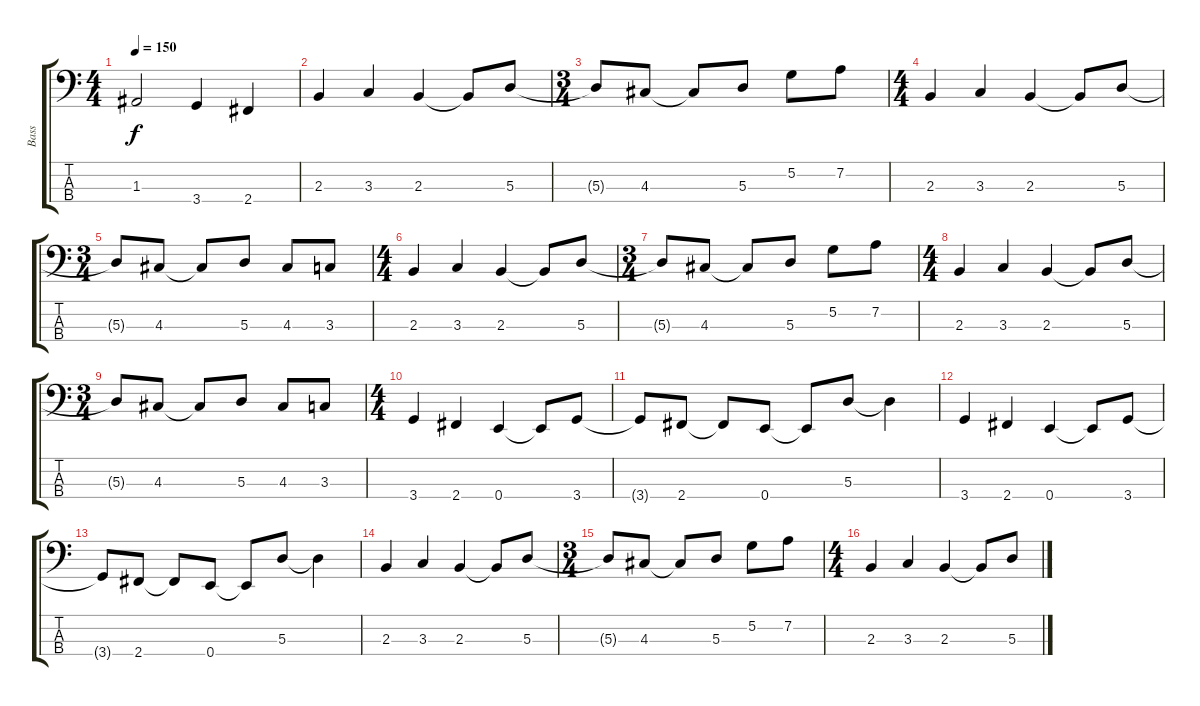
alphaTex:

\track ("Bass" "Bass") {instrument electricbassfinger}
\staff {score tabs}
\tuning (G2 D2 A1 E1) {hide}
\ts (4 4)
\tempo 150
\clef f4
\ks c
1.3{t}.2{dy f} 3.4.4 2.4.4 |
2.3.4 3.3.4 2.3.4 2.3{t}.8 5.3.8 |
\ts (3 4)
5.3{t}.8 4.3.8 4.3{t}.8 5.3.8 5.2.8 7.2.8 |
\ts (4 4)
2.3.4 3.3.4 2.3.4 2.3{t}.8 5.3.8 |
\ts (3 4)
5.3{t}.8 4.3.8 4.3{t}.8 5.3.8 4.3.8 3.3.8 |
\ts (4 4)
2.3.4 3.3.4 2.3.4 2.3{t}.8 5.3.8 |
\ts (3 4)
5.3{t}.8 4.3.8 4.3{t}.8 5.3.8 5.2.8 7.2.8 |
\ts (4 4)
2.3.4 3.3.4 2.3.4 2.3{t}.8 5.3.8 |
\ts (3 4)
5.3{t}.8 4.3.8 4.3{t}.8 5.3.8 4.3.8 3.3.8 |
\ts (4 4)
3.4.4 2.4.4 0.4.4 0.4{t}.8 3.4.8 |
3.4{t}.8 2.4.8 2.4{t}.8 0.4.8 0.4{t}.8 5.3.8 5.3{t}.4 |
3.4.4 2.4.4 0.4.4 0.4{t}.8 3.4.8 |
3.4{t}.8 2.4.8 2.4{t}.8 0.4.8 0.4{t}.8 5.3.8 5.3{t}.4 |
2.3.4 3.3.4 2.3.4 2.3{t}.8 5.3.8 |
\ts (3 4)
5.3{t}.8 4.3.8 4.3{t}.8 5.3.8 5.2.8 7.2.8 |
\ts (4 4)
2.3.4 3.3.4 2.3.4 2.3{t}.8 5.3.8
